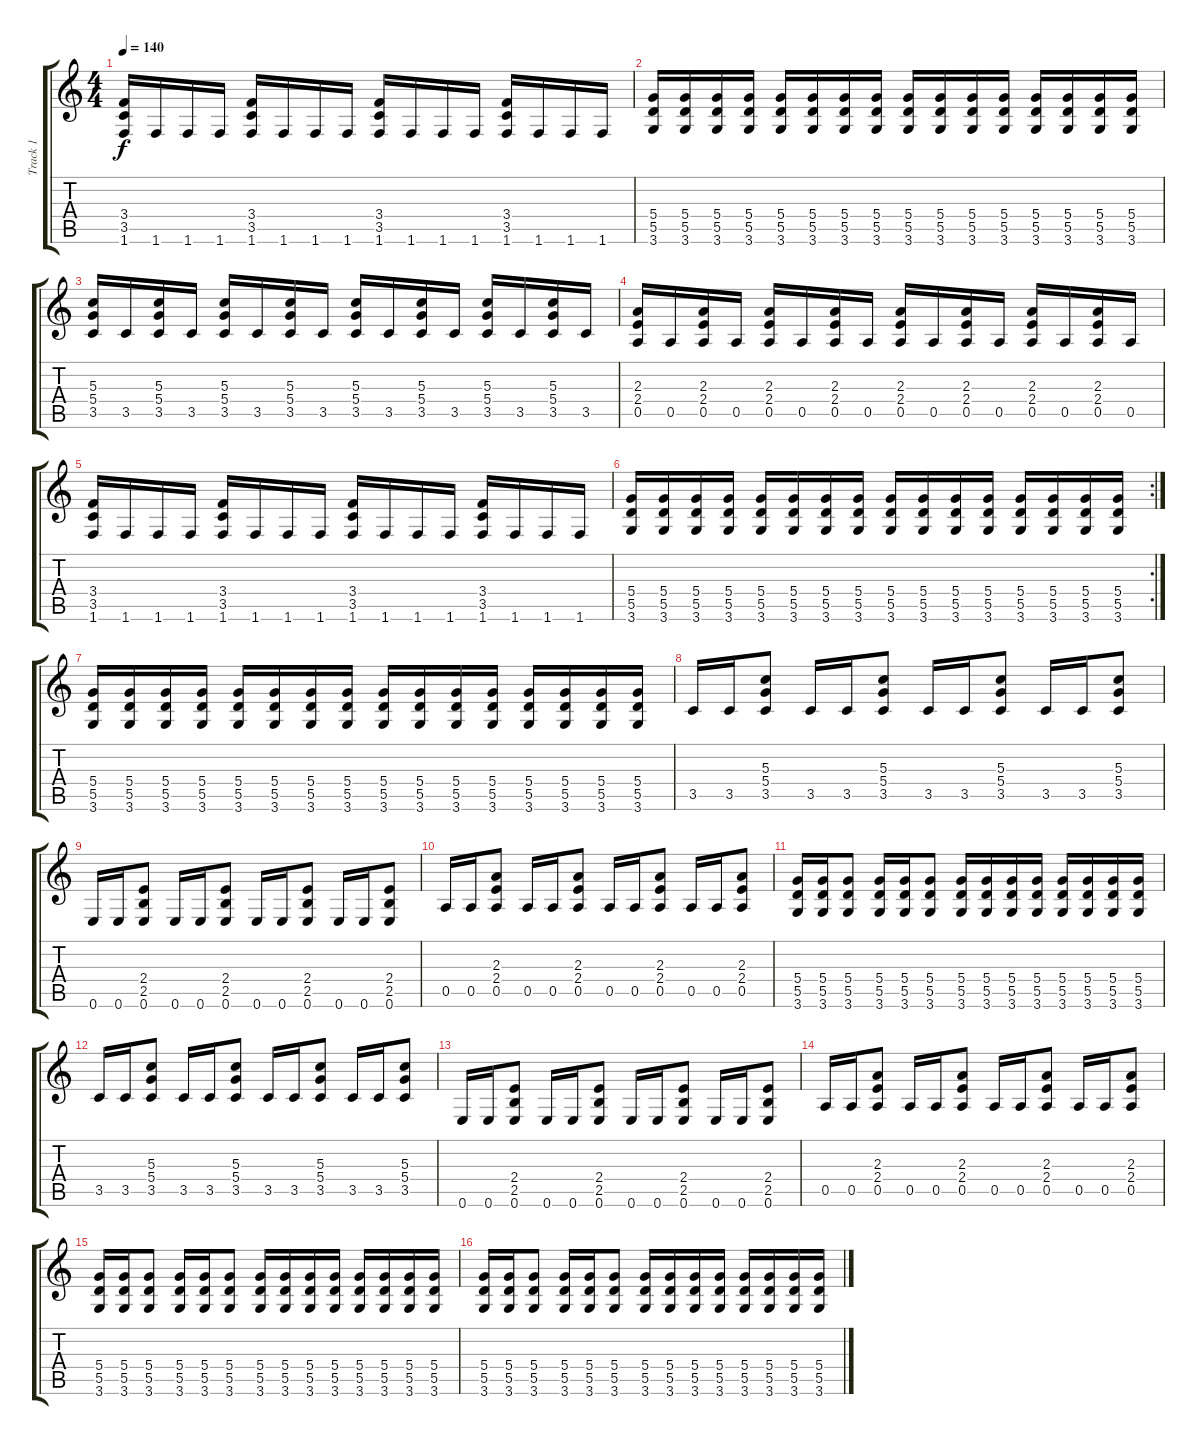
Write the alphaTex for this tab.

\track ("Track 1" "Track 1") {instrument overdrivenguitar}
\staff {score tabs}
\tuning (E4 B3 G3 D3 A2 E2) {hide}
\ts (4 4)
\tempo 140
\clef g2
\ks c
(3.4 3.5 1.6).16{dy f} 1.6.16 1.6.16 1.6.16 (3.4 3.5 1.6).16 1.6.16 1.6.16 1.6.16 (3.4 3.5 1.6).16 1.6.16 1.6.16 1.6.16 (3.4 3.5 1.6).16 1.6.16 1.6.16 1.6.16 |
(5.4 5.5 3.6).16 (5.4 5.5 3.6).16 (5.4 5.5 3.6).16 (5.4 5.5 3.6).16 (5.4 5.5 3.6).16 (5.4 5.5 3.6).16 (5.4 5.5 3.6).16 (5.4 5.5 3.6).16 (5.4 5.5 3.6).16 (5.4 5.5 3.6).16 (5.4 5.5 3.6).16 (5.4 5.5 3.6).16 (5.4 5.5 3.6).16 (5.4 5.5 3.6).16 (5.4 5.5 3.6).16 (5.4 5.5 3.6).16 |
(5.3 5.4 3.5).16 3.5.16 (5.3 5.4 3.5).16 3.5.16 (5.3 5.4 3.5).16 3.5.16 (5.3 5.4 3.5).16 3.5.16 (5.3 5.4 3.5).16 3.5.16 (5.3 5.4 3.5).16 3.5.16 (5.3 5.4 3.5).16 3.5.16 (5.3 5.4 3.5).16 3.5.16 |
(2.3 2.4 0.5).16 0.5.16 (2.3 2.4 0.5).16 0.5.16 (2.3 2.4 0.5).16 0.5.16 (2.3 2.4 0.5).16 0.5.16 (2.3 2.4 0.5).16 0.5.16 (2.3 2.4 0.5).16 0.5.16 (2.3 2.4 0.5).16 0.5.16 (2.3 2.4 0.5).16 0.5.16 |
(3.4 3.5 1.6).16 1.6.16 1.6.16 1.6.16 (3.4 3.5 1.6).16 1.6.16 1.6.16 1.6.16 (3.4 3.5 1.6).16 1.6.16 1.6.16 1.6.16 (3.4 3.5 1.6).16 1.6.16 1.6.16 1.6.16 |
\rc 2
(5.4 5.5 3.6).16 (5.4 5.5 3.6).16 (5.4 5.5 3.6).16 (5.4 5.5 3.6).16 (5.4 5.5 3.6).16 (5.4 5.5 3.6).16 (5.4 5.5 3.6).16 (5.4 5.5 3.6).16 (5.4 5.5 3.6).16 (5.4 5.5 3.6).16 (5.4 5.5 3.6).16 (5.4 5.5 3.6).16 (5.4 5.5 3.6).16 (5.4 5.5 3.6).16 (5.4 5.5 3.6).16 (5.4 5.5 3.6).16 |
(5.4 5.5 3.6).16 (5.4 5.5 3.6).16 (5.4 5.5 3.6).16 (5.4 5.5 3.6).16 (5.4 5.5 3.6).16 (5.4 5.5 3.6).16 (5.4 5.5 3.6).16 (5.4 5.5 3.6).16 (5.4 5.5 3.6).16 (5.4 5.5 3.6).16 (5.4 5.5 3.6).16 (5.4 5.5 3.6).16 (5.4 5.5 3.6).16 (5.4 5.5 3.6).16 (5.4 5.5 3.6).16 (5.4 5.5 3.6).16 |
3.5.16 3.5.16 (5.3 5.4 3.5).8 3.5.16 3.5.16 (5.3 5.4 3.5).8 3.5.16 3.5.16 (5.3 5.4 3.5).8 3.5.16 3.5.16 (5.3 5.4 3.5).8 |
0.6.16 0.6.16 (2.4 2.5 0.6).8 0.6.16 0.6.16 (2.4 2.5 0.6).8 0.6.16 0.6.16 (2.4 2.5 0.6).8 0.6.16 0.6.16 (2.4 2.5 0.6).8 |
0.5.16 0.5.16 (2.3 2.4 0.5).8 0.5.16 0.5.16 (2.3 2.4 0.5).8 0.5.16 0.5.16 (2.3 2.4 0.5).8 0.5.16 0.5.16 (2.3 2.4 0.5).8 |
(5.4 5.5 3.6).16 (5.4 5.5 3.6).16 (5.4 5.5 3.6).8 (5.4 5.5 3.6).16 (5.4 5.5 3.6).16 (5.4 5.5 3.6).8 (5.4 5.5 3.6).16 (5.4 5.5 3.6).16 (5.4 5.5 3.6).16 (5.4 5.5 3.6).16 (5.4 5.5 3.6).16 (5.4 5.5 3.6).16 (5.4 5.5 3.6).16 (5.4 5.5 3.6).16 |
3.5.16 3.5.16 (5.3 5.4 3.5).8 3.5.16 3.5.16 (5.3 5.4 3.5).8 3.5.16 3.5.16 (5.3 5.4 3.5).8 3.5.16 3.5.16 (5.3 5.4 3.5).8 |
0.6.16 0.6.16 (2.4 2.5 0.6).8 0.6.16 0.6.16 (2.4 2.5 0.6).8 0.6.16 0.6.16 (2.4 2.5 0.6).8 0.6.16 0.6.16 (2.4 2.5 0.6).8 |
0.5.16 0.5.16 (2.3 2.4 0.5).8 0.5.16 0.5.16 (2.3 2.4 0.5).8 0.5.16 0.5.16 (2.3 2.4 0.5).8 0.5.16 0.5.16 (2.3 2.4 0.5).8 |
(5.4 5.5 3.6).16 (5.4 5.5 3.6).16 (5.4 5.5 3.6).8 (5.4 5.5 3.6).16 (5.4 5.5 3.6).16 (5.4 5.5 3.6).8 (5.4 5.5 3.6).16 (5.4 5.5 3.6).16 (5.4 5.5 3.6).16 (5.4 5.5 3.6).16 (5.4 5.5 3.6).16 (5.4 5.5 3.6).16 (5.4 5.5 3.6).16 (5.4 5.5 3.6).16 |
(5.4 5.5 3.6).16 (5.4 5.5 3.6).16 (5.4 5.5 3.6).8 (5.4 5.5 3.6).16 (5.4 5.5 3.6).16 (5.4 5.5 3.6).8 (5.4 5.5 3.6).16 (5.4 5.5 3.6).16 (5.4 5.5 3.6).16 (5.4 5.5 3.6).16 (5.4 5.5 3.6).16 (5.4 5.5 3.6).16 (5.4 5.5 3.6).16 (5.4 5.5 3.6).16
